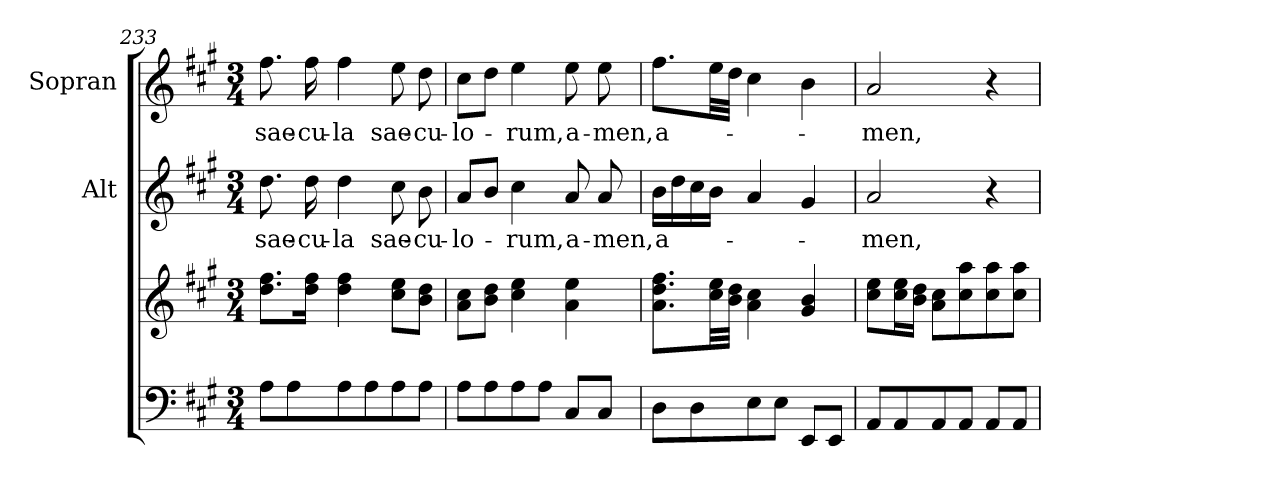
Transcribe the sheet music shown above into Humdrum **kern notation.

**kern	**kern	**kern	**text	**kern	**text
*part3	*part3	*part2	*part2	*part1	*part1
*staff4	*staff3	*staff2	*staff2	*staff1	*staff1
*	*	*I"Alt	*	*I"Sopran	*
*	*	*I'A.	*	*I'S.	*
*clefF4	*clefG2	*clefG2	*	*clefG2	*
*k[f#c#g#]	*k[f#c#g#]	*k[f#c#g#]	*	*k[f#c#g#]	*
*A:	*A:	*A:	*	*A:	*
*M3/4	*M3/4	*M3/4	*	*M3/4	*
=233	=233	=233	=233	=233	=233
!	!	!	!LO:LY:b	!	!LO:LY:b
8A\L	8.dd\ 8.ff#\L	8.dd\	sae-	8.ff#\	sae-
8A\	.	.	.	.	.
!	!	!	!LO:LY:b	!	!LO:LY:b
.	16dd\ 16ff#\Jk	16dd\	-cu-	16ff#\	-cu-
!	!	!	!LO:LY:b	!	!LO:LY:b
8A\	4dd\ 4ff#\	4dd\	-la	4ff#\	-la
8A\	.	.	.	.	.
!	!	!	!LO:LY:b	!	!LO:LY:b
8A\	8cc#\ 8ee\L	8cc#\	sae-	8ee\	sae-
!	!	!	!LO:LY:b	!	!LO:LY:b
8A\J	8b\ 8dd\J	8b\	-cu-	8dd\	-cu-
!!LO:LB:g=z
=234	=234	=234	=234	=234	=234
!	!	!	!LO:LY:b	!	!LO:LY:b
8A\L	8a\ 8cc#\L	8a/L	-lo-	8cc#\L	-lo-
8A\	8b\ 8dd\J	8b/J	.	8dd\J	.
!	!	!	!LO:LY:b	!	!LO:LY:b
8A\	4cc#\ 4ee\	4cc#\	-rum,	4ee\	-rum,
8A\J	.	.	.	.	.
!	!	!	!LO:LY:b	!	!LO:LY:b
8C#/L	4a\ 4ee\	8a/	a-	8ee\	a-
!	!	!	!LO:LY:b	!	!LO:LY:b
8C#/J	.	8a/	-men,	8ee\	-men,
=235	=235	=235	=235	=235	=235
!	!	!	!LO:LY:b	!	!LO:LY:b
8D\L	8.a\ 8.dd\ 8.ff#\L	16b\LL	a-	8.ff#\L	a-
.	.	16dd\	.	.	.
8D\	.	16cc#\	.	.	.
.	32cc#\ 32ee\LL	16b\JJ	.	32ee\LL	.
.	32b\ 32dd\JJJ	.	.	32dd\JJJ	.
8E\	4a\ 4cc#\	4a/	.	4cc#\	.
8E\J	.	.	.	.	.
8EE/L	4g#/ 4b/	4g#/	.	4b\	.
8EE/J	.	.	.	.	.
=236	=236	=236	=236	=236	=236
!	!	!	!LO:LY:b	!	!LO:LY:b
8AA/L	8cc#\ 8ee\L	2a/	-men,	2a/	-men,
8AA/	16cc#\ 16ee\L	.	.	.	.
.	16b\ 16dd\JJ	.	.	.	.
8AA/	8a\ 8cc#\L	.	.	.	.
8AA/J	8cc#\ 8aa\	.	.	.	.
8AA/L	8cc#\ 8aa\	4r	.	4r	.
8AA/J	8cc#\ 8aa\J	.	.	.	.
=	=	=	=	=	=
*-	*-	*-	*-	*-	*-
